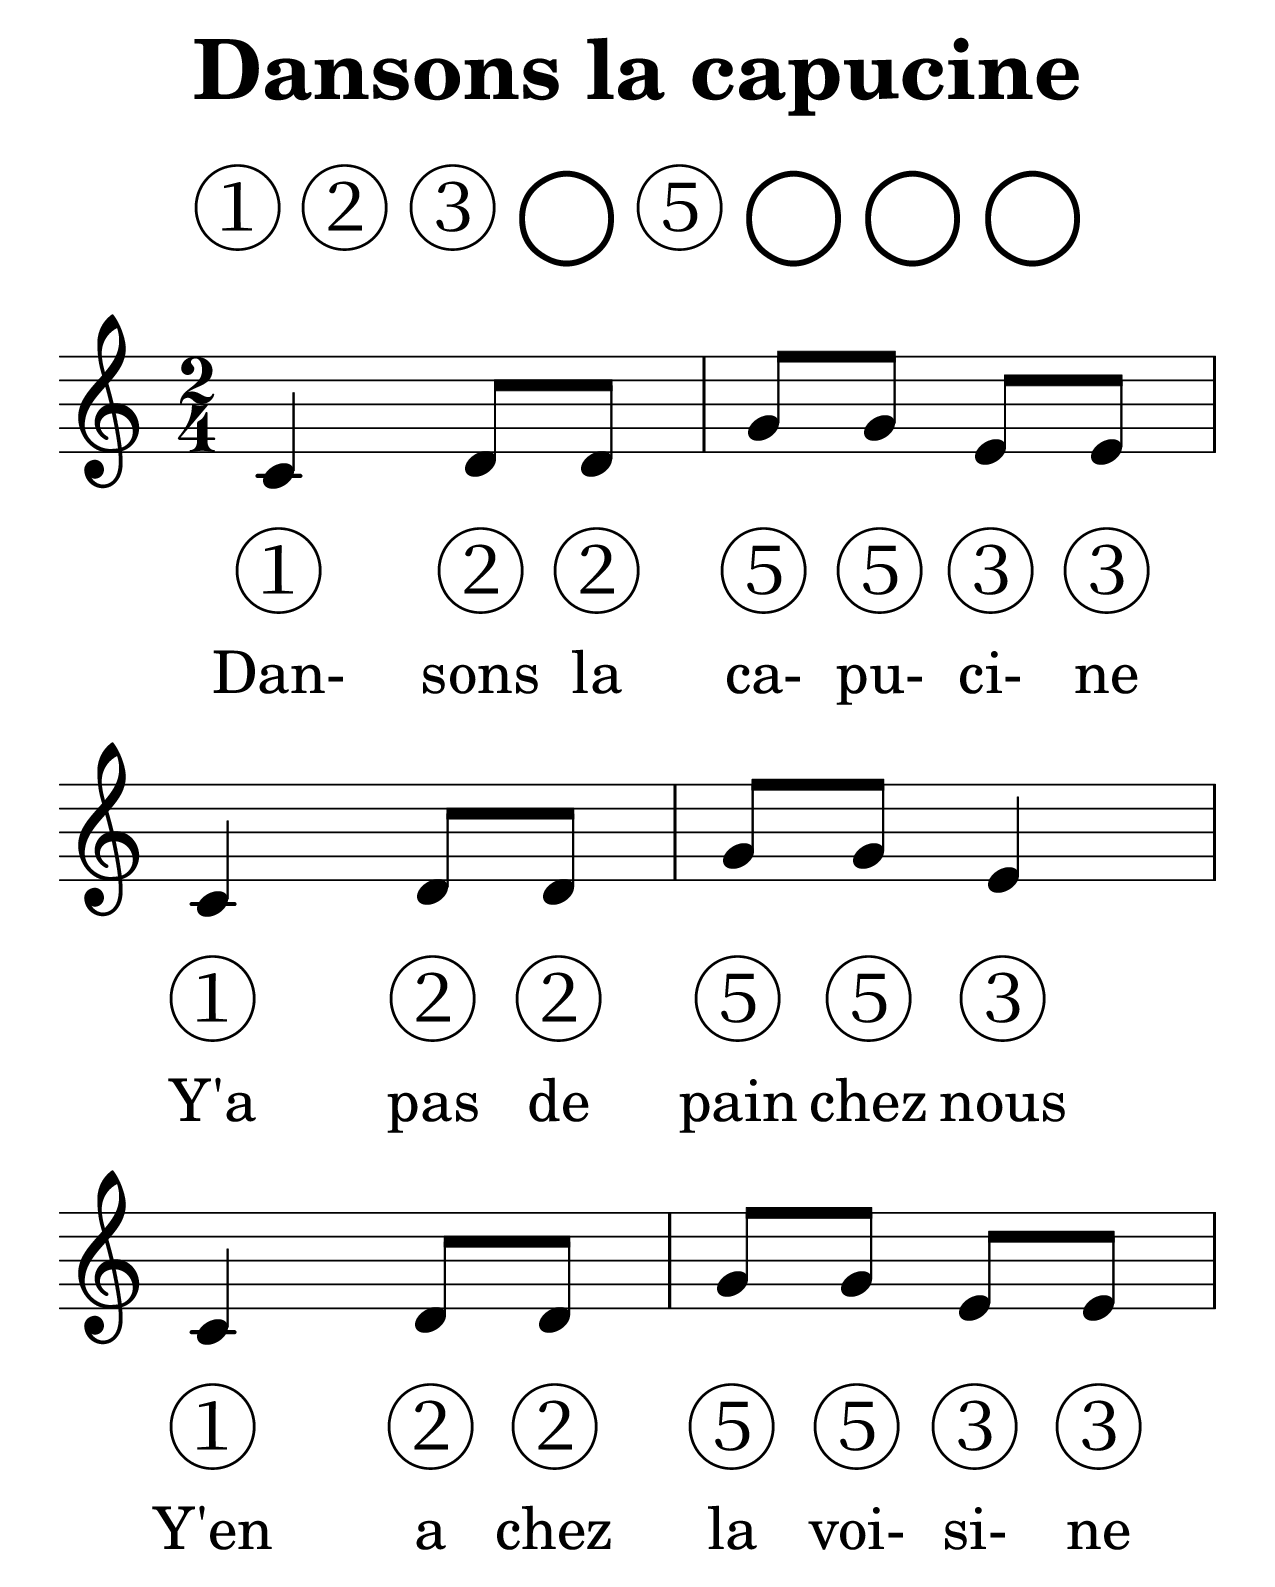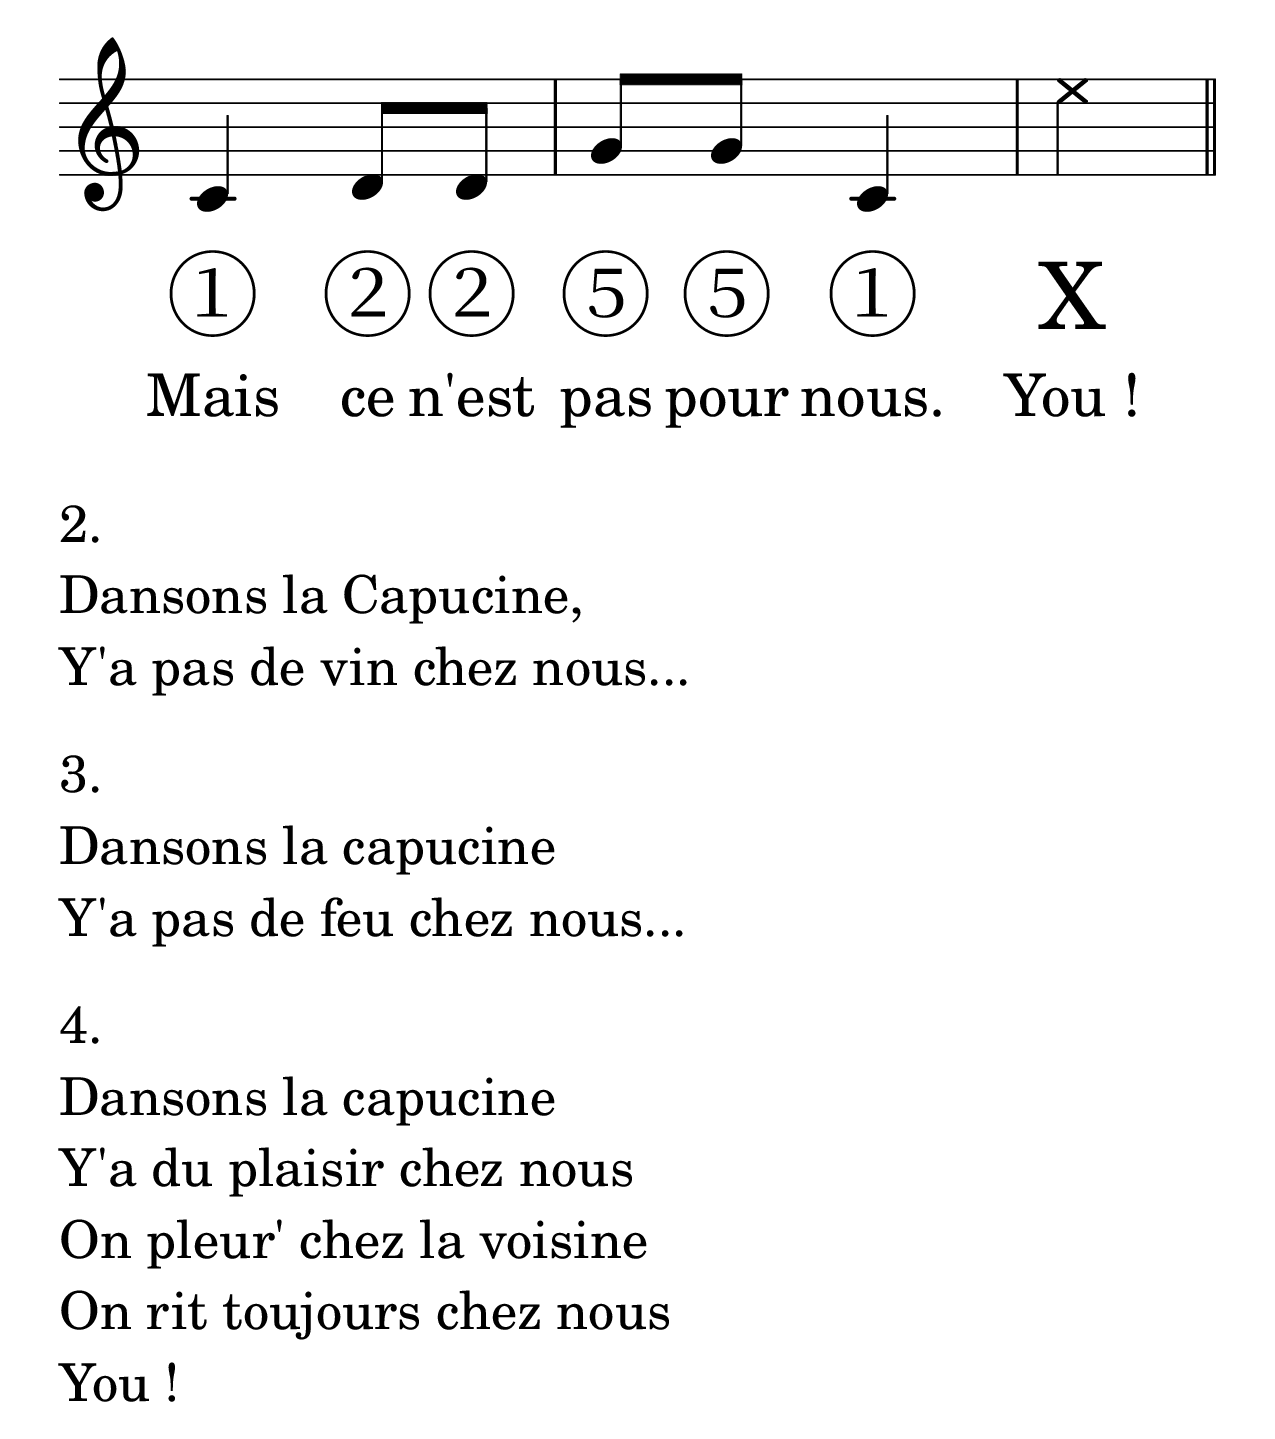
\version "2.18.2"
\include "common.ly"
\version "2.18.2"

% for reference
% ① ② ③ ④ ⑤ ⑥ ⑦ ⑧ ◯

% empty circles with bar number to colorize
oc = "①"
od = "②"
oe = "③"
of = "④"
og = "⑤"
oap = "⑥"
obp = "⑦"
ocp = "⑧"
oo = "◯"


\header {
 title = "Dansons la capucine"
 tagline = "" 
}

\markup {
  \column {
  \vspace #0.5
  \fill-line { \column { \line { 
    \fontsize #5 { \oc \od \oe \oo \og \oo \oo \oo}}}}
  \vspace #0.5
  }
}

\score {
\new Staff <<
 {
   \clef treble
   \time 2/4
   \key c \major 
    \transpose d c {
      \relative c' {
	d4 e8 e a a fs fs 
        d4 e8 e a a fs4
        d e8 e a a fs fs
        d4 e8 e a a d,4
        \xNotesOn fs'
        \bar "||"
     }
   }
 } 

\addlyrics {
    \set fontSize = #4
    \oc \od \od \og \og \oe \oe
    \oc \od \od \og \og \oe 
    \oc \od \od \og \og \oe \oe
    \oc \od \od \og \og \oc
    X
    }

  \addlyrics {
    Dan- sons la ca- pu- ci- ne
   Y'a pas de pain chez nous
   Y'en a chez la voi- si- ne
   Mais ce n'est pas pour nous.
   "You !"
  }

 
>>

\layout { }

\midi {
    \context {
      \Score
      tempoWholesPerMinute = #(ly:make-moment 100 4)
    }
  }

}

\markup {
  \column{
  \line{2.}
  \line{Dansons la Capucine,}
  \line{Y'a pas de vin chez nous...}
  \vspace #0.5
  \line{3.}
  \line{Dansons la capucine}
  \line{Y'a pas de feu chez nous...}
  \vspace #0.5
  \line{4.}
  \line{Dansons la capucine}
  \line{Y'a du plaisir chez nous}
  \line{On pleur' chez la voisine}
  \line{On rit toujours chez nous}
  \line{You !}
  }
}




